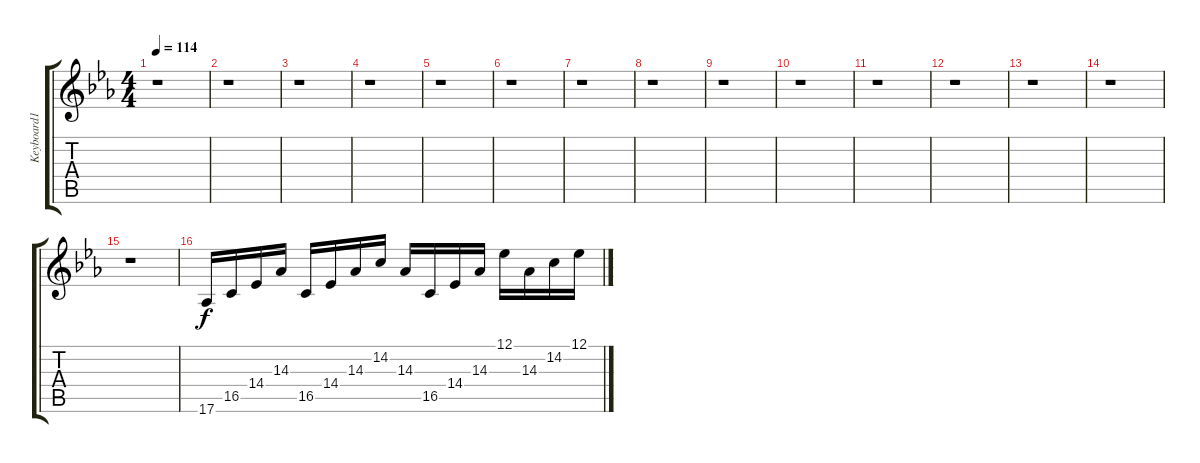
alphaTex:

\track ("Keyboard1" "Keyboard1") {instrument fx1rain}
\staff {score tabs}
\tuning (Eb4 Bb3 Gb3 Db3 Ab2 Eb2) {hide}
\ts (4 4)
\tempo 114
\clef g2
\ks eb
r.1{dy f} |
r.1 |
r.1 |
r.1 |
r.1 |
r.1 |
r.1 |
r.1 |
r.1 |
r.1 |
r.1 |
r.1 |
r.1 |
r.1 |
r.1 |
17.6.16{instrument lead2sawtooth} 16.5.16 14.4.16 14.3.16 16.5.16 14.4.16 14.3.16 14.2.16 14.3.16 16.5.16 14.4.16 14.3.16 12.1.16 14.3.16 14.2.16 12.1.16
